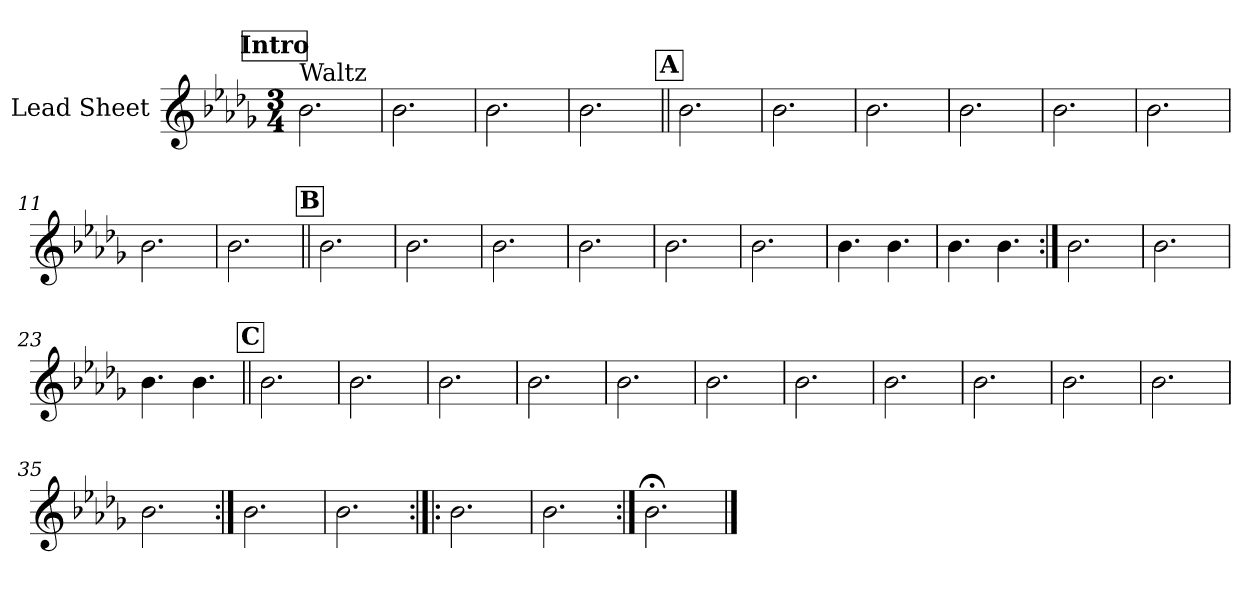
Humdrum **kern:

**kern
*part1
*staff1
*I"Lead Sheet
*clefG2
*k[b-e-a-d-g-]
*D-:
*M3/4
!!LO:REH:place=s1:a:fs=14:t=Intro
=1
!LO:TX:a:t=Waltz
2.b-\
=2
2.b-\
=3
2.b-\
=4
2.b-\
!!LO:LB:g=z
!!LO:REH:place=s1:a:fs=14:t=A
=5||
2.b-\
=6
2.b-\
=7
2.b-\
=8
2.b-\
!!LO:LB:g=z
=9
2.b-\
=10
2.b-\
=11
2.b-\
=12
2.b-\
!!LO:LB:g=z
!!LO:REH:place=s1:a:fs=14:t=B
=13||
2.b-\
=14
2.b-\
=15
2.b-\
=16
2.b-\
!!LO:LB:g=z
=17
2.b-\
=18
2.b-\
=19
4.b-\
4.b-\
=20
4.b-\
4.b-\
!!LO:LB:g=z
=21:|!
2.b-\
=22
2.b-\
=23
4.b-\
4.b-\
!!LO:LB:g=z
!!LO:REH:place=s1:a:fs=14:t=C
=24||
2.b-\
=25
2.b-\
=26
2.b-\
=27
2.b-\
!!LO:LB:g=z
=28
2.b-\
=29
2.b-\
=30
2.b-\
=31
2.b-\
=32
2.b-\
=33
2.b-\
=34
2.b-\
=35
2.b-\
!!LO:LB:g=z
=36:|!
2.b-\
=37
2.b-\
=38:|!|:
2.b-\
=39
2.b-\
=40:|!
2.b-;<\
==
*-
